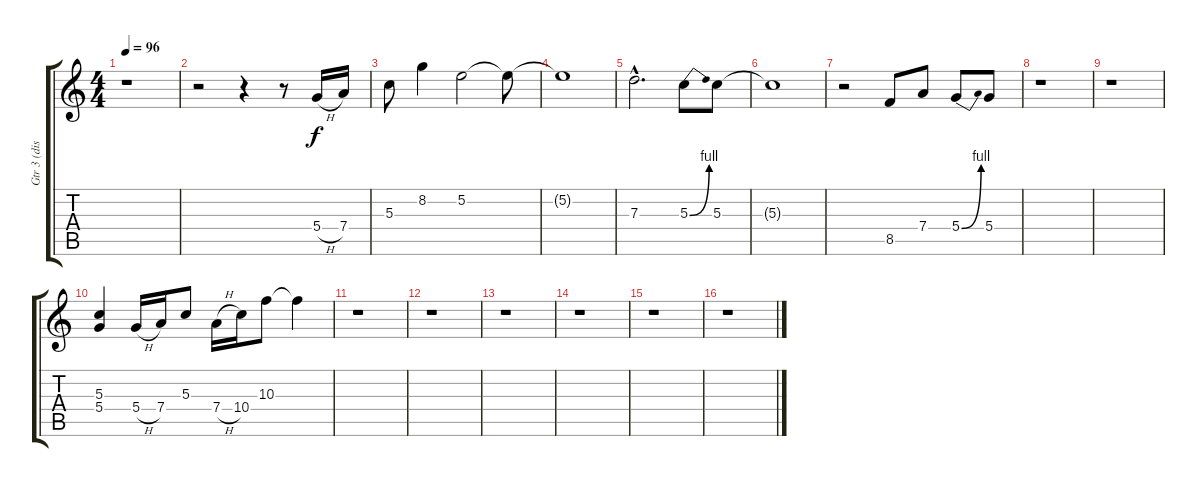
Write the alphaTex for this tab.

\track ("Gtr 3 (disto)" "Gtr 3 (dis") {instrument distortionguitar}
\staff {score tabs}
\tuning (E4 B3 G3 D3 A2 E2) {hide}
\ts (4 4)
\tempo 96
\clef g2
\ks c
r.1{dy f} |
r.2 r.4 r.8 5.4{h}.16 7.4.16 |
5.3.8 8.2.4 5.2.2 5.2{t}.8 |
5.2{t}.1 |
7.3{hac}.2{d} 5.3{be (bend 0 0 60 4)}.8 5.3.8 |
5.3{t}.1 |
r.2 8.5.8 7.4.8 5.4{be (bend 0 0 60 4)}.8 5.4.8 |
r.1 |
r.1 |
(5.3 5.4).4 5.4{h}.16 7.4.16 5.3.8 7.4{h}.16 10.4.16 10.3.8 10.3{t}.4 |
r.1 |
r.1 |
r.1 |
r.1 |
r.1 |
r.1
